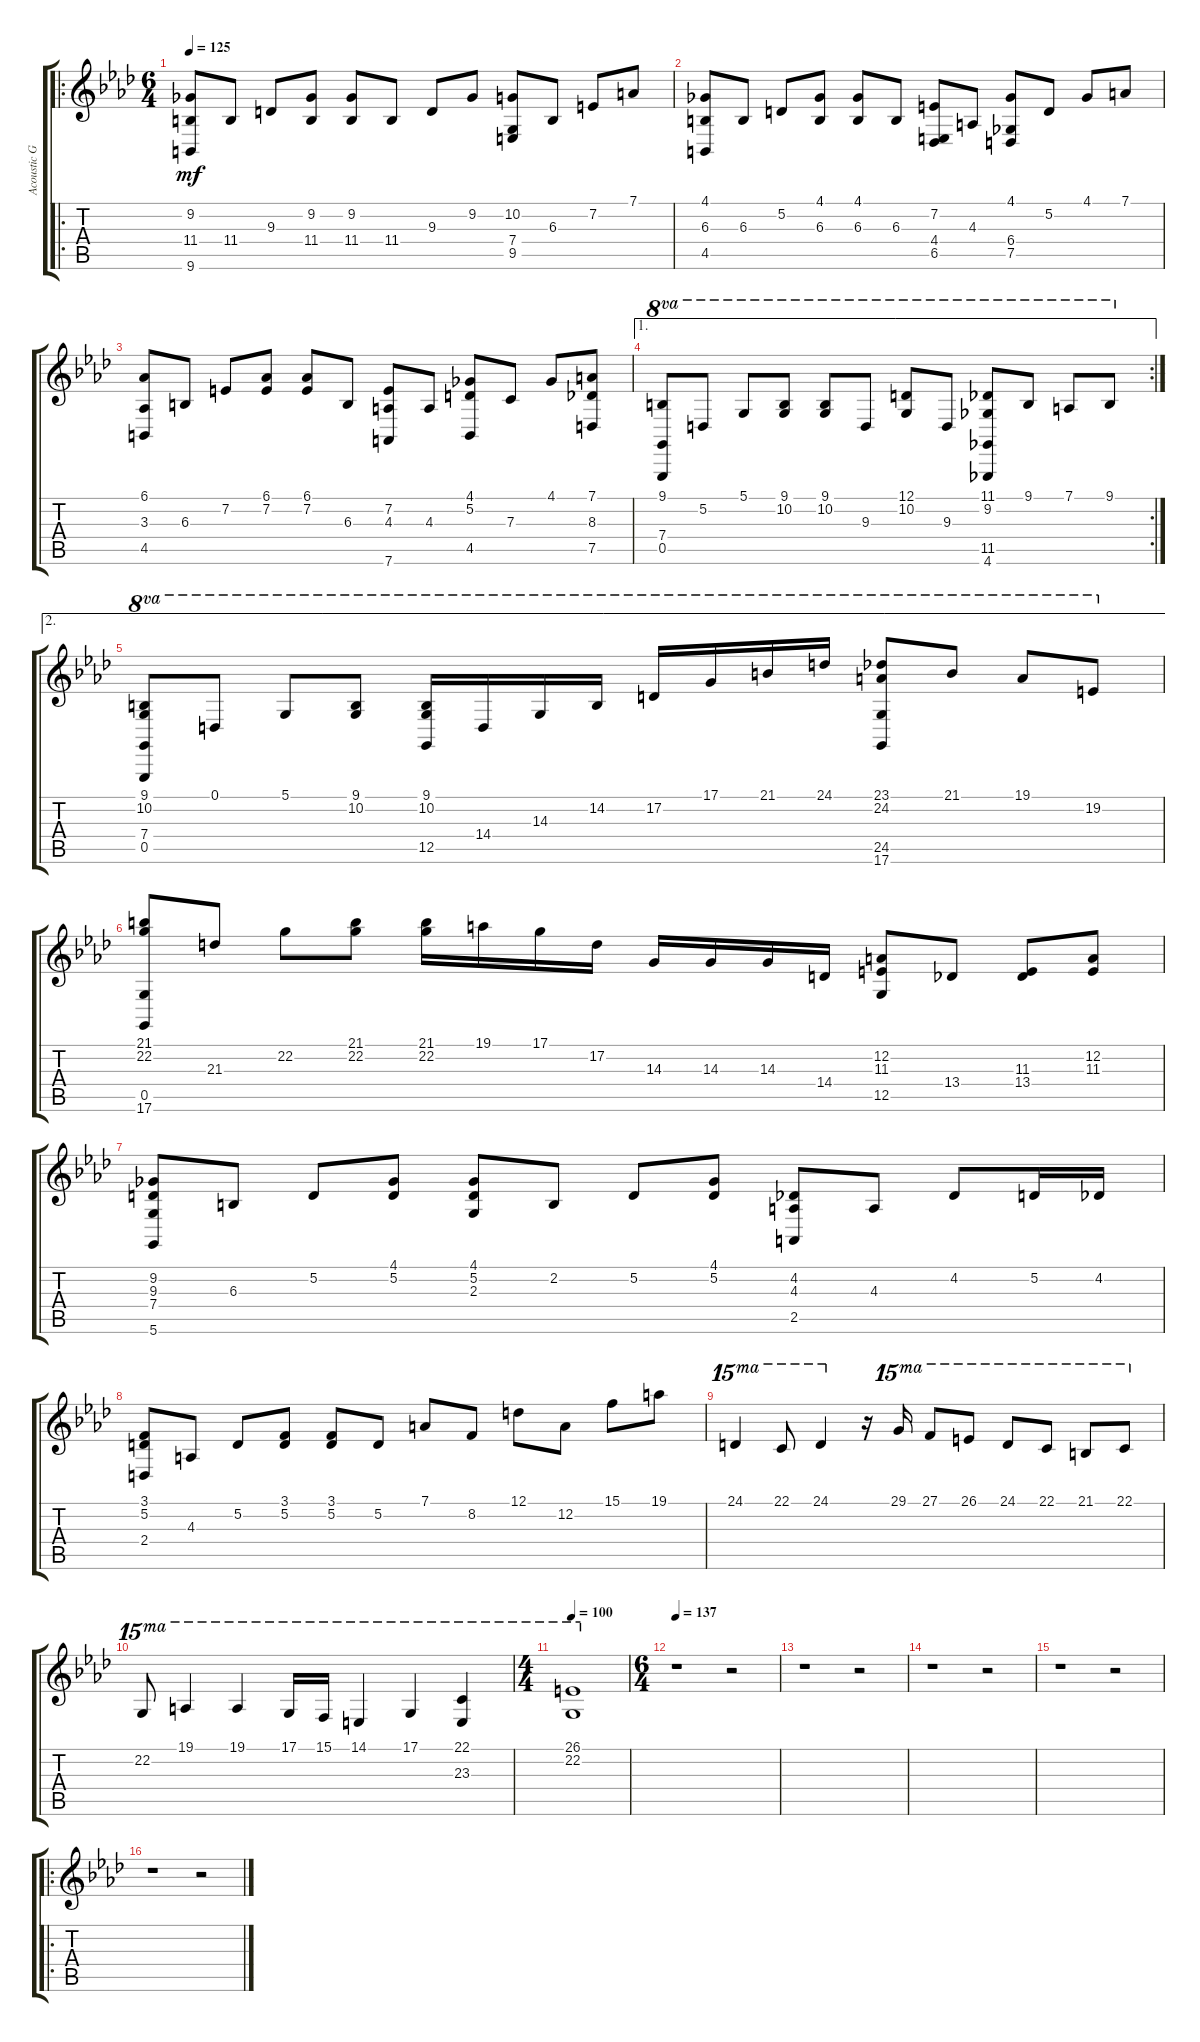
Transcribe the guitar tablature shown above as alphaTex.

\track ("Acoustic Grand" "Acoustic G") {instrument acousticgrandpiano}
\staff {score tabs}
\tuning (D4 A3 F3 C3 G2 D2) {hide}
\ro
\ts (6 4)
\tempo 125
\clef g2
\ks ab
(9.2 11.4 9.6).8{dy mf instrument acousticgrandpiano} 11.4.8 9.3.8 (9.2 11.4).8 (9.2 11.4).8 11.4.8 9.3.8 9.2.8 (10.2 7.4 9.5).8 6.3.8 7.2.8 7.1.8 |
(4.1 6.3 4.5).8 6.3.8 5.2.8 (4.1 6.3).8 (4.1 6.3).8 6.3.8 (7.2 4.4 6.5).8 4.3.8 (4.1 6.4 7.5).8 5.2.8 4.1.8 7.1.8 |
(6.1 3.3 4.5).8 6.3.8 7.2.8 (6.1 7.2).8 (6.1 7.2).8 6.3.8 (7.2 4.3 7.6).8 4.3.8 (4.1 5.2 4.5).8 7.3.8 4.1.8 (7.1 8.3 7.5).8 |
\ae 1
\rc 2
(9.1 7.4 0.5).8{ot 8va} 5.2.8{ot 8va} 5.1.8{ot 8va} (9.1 10.2).8{ot 8va} (9.1 10.2).8{ot 8va} 9.3.8{ot 8va} (12.1 10.2).8{ot 8va} 9.3.8{ot 8va} (11.1 9.2 11.5 4.6).8{ot 8va} 9.1.8{ot 8va} 7.1.8{ot 8va} 9.1.8{ot 8va} |
\ae 2
(9.1 10.2 7.4 0.5).8{ot 8va} 0.1.8{ot 8va} 5.1.8{ot 8va} (9.1 10.2).8{ot 8va} (9.1 10.2 12.5).16{ot 8va} 14.4.16{ot 8va} 14.3.16{ot 8va} 14.2.16{ot 8va} 17.2.16{ot 8va} 17.1.16{ot 8va} 21.1.16{ot 8va} 24.1.16{ot 8va} (23.1 24.2 24.5 17.6).8{ot 8va} 21.1.8{ot 8va} 19.1.8{ot 8va} 19.2.8{ot 8va} |
(21.1 22.2 0.5 17.6).8 21.3.8 22.2.8 (21.1 22.2).8 (21.1 22.2).16 19.1.16 17.1.16 17.2.16 14.3.16 14.3.16 14.3.16 14.4.16 (12.2 11.3 12.5).8 13.4.8 (11.3 13.4).8 (12.2 11.3).8 |
(9.2 9.3 7.4 5.6).8 6.3.8 5.2.8 (4.1 5.2).8 (4.1 5.2 2.3).8 2.2.8 5.2.8 (4.1 5.2).8 (4.2 4.3 2.5).8 4.3.8 4.2.8 5.2.16 4.2.16 |
(3.1 5.2 2.4).8 4.3.8 5.2.8 (3.1 5.2).8 (3.1 5.2).8 5.2.8 7.1.8 8.2.8 12.1.8 12.2.8 15.1.8 19.1.8 |
24.1.4{ot 15ma} 22.1.8{ot 15ma} 24.1.4{ot 15ma} r.16 29.1.16{ot 15ma} 27.1.8{ot 15ma} 26.1.8{ot 15ma} 24.1.8{ot 15ma} 22.1.8{ot 15ma} 21.1.8{ot 15ma} 22.1.8{ot 15ma} |
22.2.8{ot 15ma} 19.1.4{ot 15ma} 19.1.4{ot 15ma} 17.1.16{ot 15ma} 15.1.16{ot 15ma} 14.1.4{ot 15ma} 17.1.4{ot 15ma} (22.1 23.3).4{ot 15ma} |
\ts (4 4)
\tempo 100
(26.1 22.2).1{ot 15ma} |
\ts (6 4)
\tempo 137
r.1 r.2 |
r.1 r.2 |
r.1 r.2 |
r.1 r.2 |
\ro
r.1 r.2
